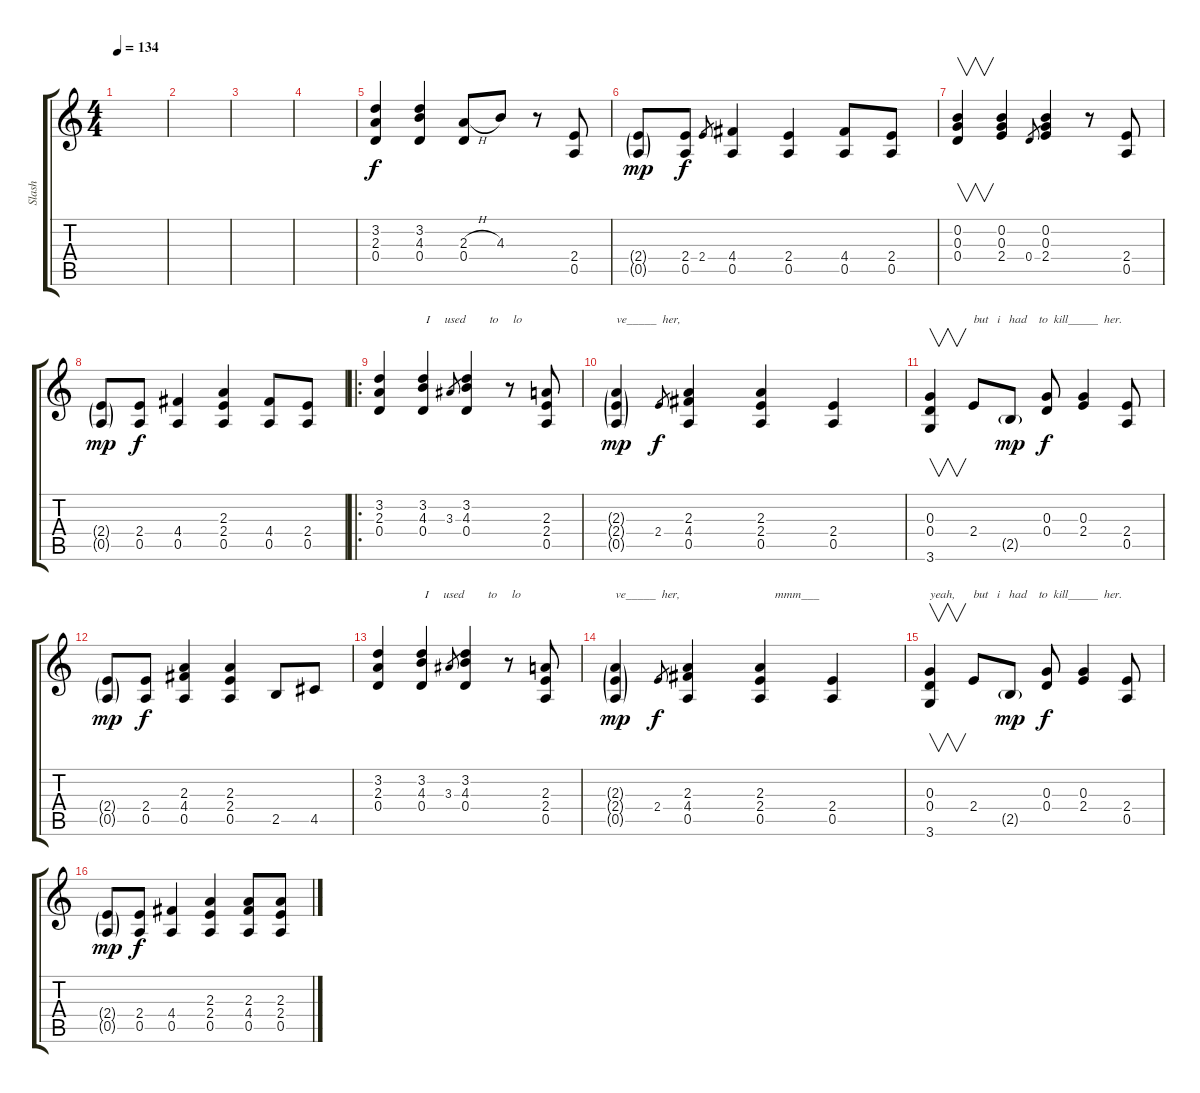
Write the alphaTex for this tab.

\track ("Slash" "Slash") {instrument overdrivenguitar}
\staff {score tabs}
\tuning (E4 B3 G3 D3 A2 E2) {hide}
\ts (4 4)
\tempo 134
\clef g2
\ks c
|
|
|
|
(3.2 2.3 0.4).4 (3.2 4.3 0.4).4 (2.3{h} 0.4).8 4.3.8 r.8 (2.4 0.5).8 |
(2.4{g} 0.5{g}).8{dy mp} (2.4 0.5).8{dy f} 2.4.8{gr} (4.4 0.5).4 (2.4 0.5).4 (4.4 0.5).8 (2.4 0.5).8 |
(0.2 0.3 0.4).4{v} (0.2 0.3 2.4).4 0.4.8{gr} (0.2 0.3 2.4).4 r.8 (2.4 0.5).8 |
(2.4{g} 0.5{g}).8{dy mp} (2.4 0.5).8{dy f} (4.4 0.5).4 (2.3 2.4 0.5).4 (4.4 0.5).8 (2.4 0.5).8 |
\ro
(3.2 2.3 0.4).4 (3.2 4.3 0.4).4{txt " I     used        to     lo"} 3.3.8{gr} (3.2 4.3 0.4).4 r.8 (2.3 2.4 0.5).8 |
(2.3{g} 2.4{g} 0.5{g}).4{txt "ve_____  her," dy mp} 2.4.8{gr dy f} (2.3 4.4 0.5).4 (2.3 2.4 0.5).4 (2.4 0.5).4 |
(0.3 0.4 3.6).4{v} 2.4.8{txt "but   i   had    to  kill_____  her."} 2.5{g}.8{dy mp} (0.3 0.4).8{dy f} (0.3 2.4).4 (2.4 0.5).8 |
(2.4{g} 0.5{g}).8{dy mp} (2.4 0.5).8{dy f} (2.3 4.4 0.5).4 (2.3 2.4 0.5).4 2.5.8 4.5.8 |
(3.2 2.3 0.4).4 (3.2 4.3 0.4).4{txt " I     used        to     lo"} 3.3.8{gr} (3.2 4.3 0.4).4 r.8 (2.3 2.4 0.5).8 |
(2.3{g} 2.4{g} 0.5{g}).4{txt "ve_____  her," dy mp} 2.4.8{gr dy f} (2.3 4.4 0.5).4 (2.3 2.4 0.5).4{txt "     mmm___"} (2.4 0.5).4 |
(0.3 0.4 3.6).4{v txt "yeah,"} 2.4.8{txt "but   i   had    to  kill_____  her."} 2.5{g}.8{dy mp} (0.3 0.4).8{dy f} (0.3 2.4).4 (2.4 0.5).8 |
(2.4{g} 0.5{g}).8{dy mp} (2.4 0.5).8{dy f} (4.4 0.5).4 (2.3 2.4 0.5).4 (2.3 4.4 0.5).8 (2.3 2.4 0.5).8
